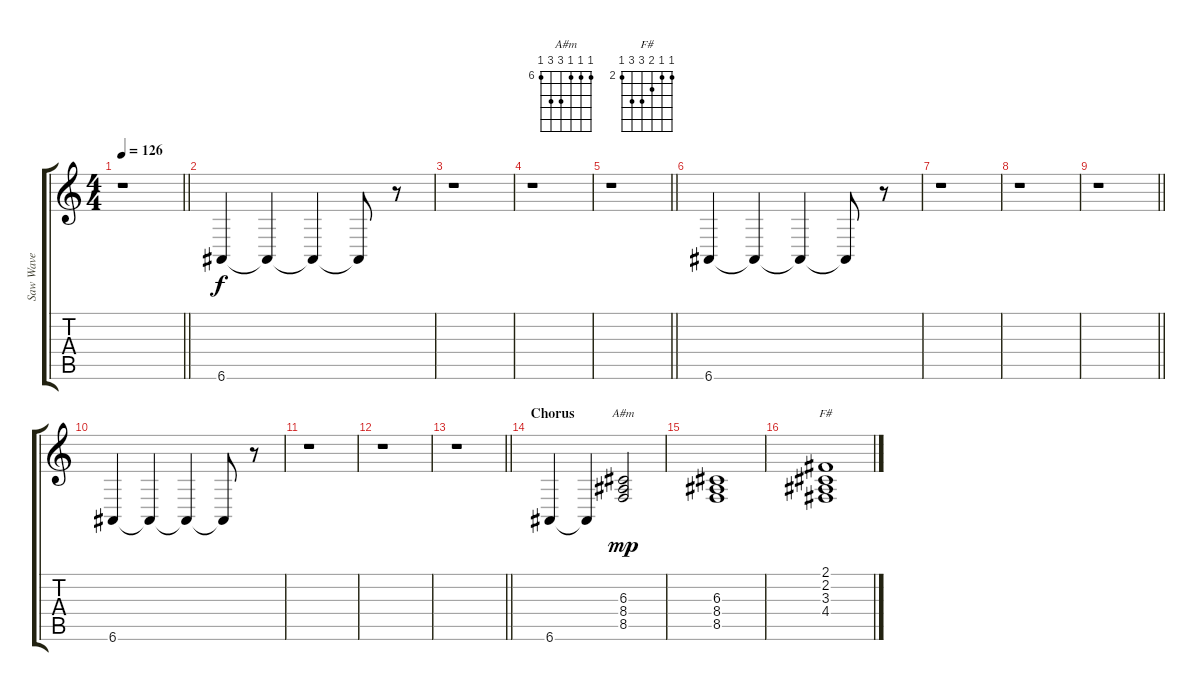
\track ("Saw Wave" "Saw Wave") {instrument lead2sawtooth}
\staff {score tabs}
\tuning (E4 B3 G3 D3 A2 E2) {hide}
\chord ("A#m" 6 6 6 8 8 6) {firstfret 6}
\chord ("F#" 2 2 3 4 4 2) {firstfret 2}
\ts (4 4)
\tempo 126
\clef g2
\barLineRight lightlight
\ks c
r.1{dy f} |
6.6.4 6.6{t}.4 6.6{t}.4{volume 0} 6.6{t}.8 r.8{volume 16} |
r.1 |
r.1 |
\barLineRight lightlight
r.1 |
6.6.4 6.6{t}.4 6.6{t}.4{volume 0} 6.6{t}.8 r.8{volume 16} |
r.1 |
r.1 |
\barLineRight lightlight
r.1 |
6.6.4 6.6{t}.4 6.6{t}.4{volume 0} 6.6{t}.8 r.8{volume 16} |
r.1 |
r.1 |
\barLineRight lightlight
r.1{volume 0} |
\section ("" "Chorus")
6.6.4{volume 16} 6.6{t}.4 (6.3 8.4 8.5).2{ch "A#m" dy mp} |
(6.3 8.4 8.5).1 |
(2.1 2.2 3.3 4.4).1{ch "F#"}
